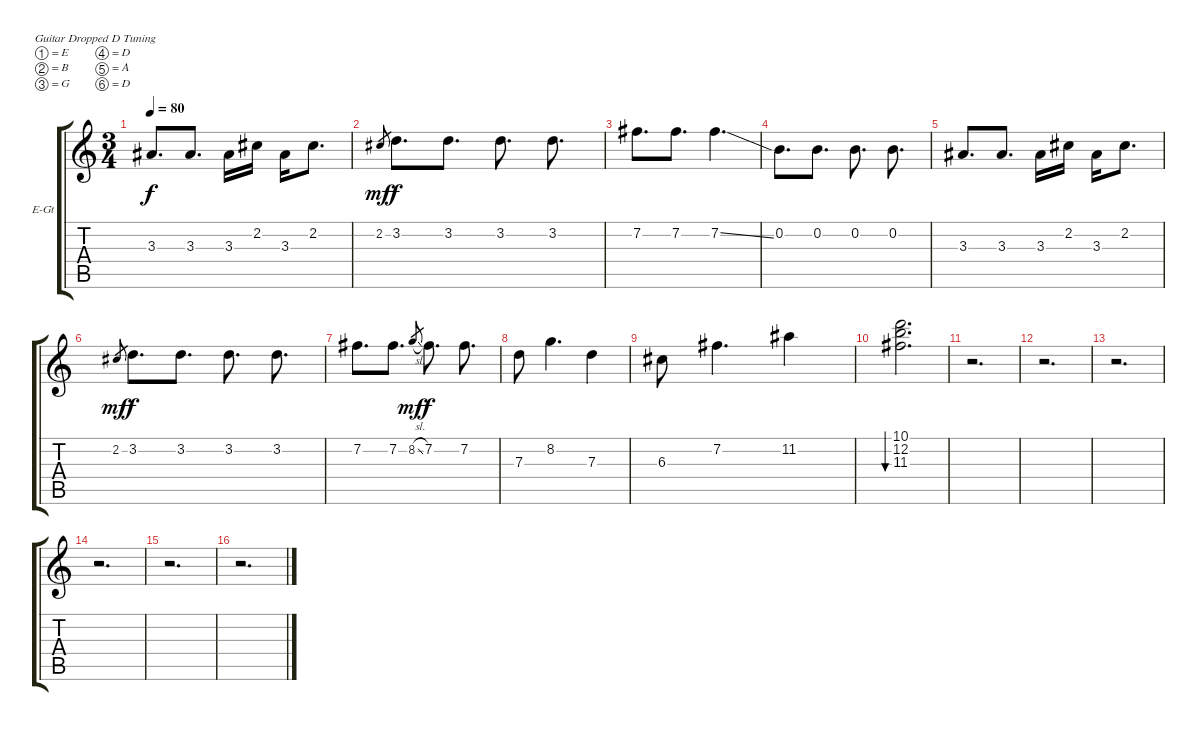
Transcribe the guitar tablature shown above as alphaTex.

\bracketExtendMode groupsimilarinstruments
\firstSystemTrackNameOrientation horizontal
\otherSystemsTrackNameOrientation horizontal
\track ("Соло" "E-Gt") {instrument electricguitarjazz}
\staff {score tabs}
\tuning (E4 B3 G3 D3 A2 D2)
\ts (3 4)
\tempo 80
\clef g2
\ks c
3.3.8{d dy f} 3.3.8{d} 3.3.16 2.2.16 3.3.16 2.2.8{d} |
2.2.8{gr dy mf} 3.2.8{d dy f} 3.2.8{d} 3.2.8{d} 3.2.8{d} |
7.2.8{d} 7.2.8{d} 7.2{ss}.4{d} |
0.2.8{d} 0.2.8{d} 0.2.8{d} 0.2.8{d} |
3.3.8{d} 3.3.8{d} 3.3.16 2.2.16 3.3.16 2.2.8{d} |
2.2.8{gr dy mf} 3.2.8{d dy f} 3.2.8{d} 3.2.8{d} 3.2.8{d} |
7.2.8{d} 7.2.8{d} 8.2{sl}.8{gr dy mf} 7.2.8{d dy f} 7.2.8{d} |
7.3.8 8.2.4{d} 7.3.4 |
6.3.8 7.2.4{d} 11.2.4 |
(10.1 12.2 11.3).2{d bu 240} |
r.2{d} |
r.2{d} |
r.2{d} |
r.2{d} |
r.2{d} |
r.2{d}
